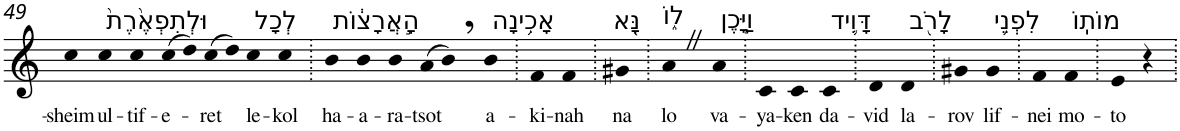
**kern	**text
*part1	*part1
*staff1	*staff1
*I"Piano	*
*I'Pno	*
!!LO:PB:g=z
*clefG2	*
*k[]	*
=49	=49
!	!LO:LY:b
4cc	-sheim
!LO:TX:a:t=וּלְתִפְאֶ֙רֶת֙	!
!	!LO:LY:b
4cc	ul-
!	!LO:LY:b
4cc	-tif-
!	!LO:LY:b
(>8cc	-e-
8dd)	.
!	!LO:LY:b
(>8cc	-ret
8dd)	.
!LO:TX:a:t=לְכָל	!
!	!LO:LY:b
4cc	le-
!	!LO:LY:b
4cc	-kol
=50.	=50.
!LO:TX:a:t=הָ֣אֲרָצ֔וֹת	!
!	!LO:LY:b
4b	ha-
!	!LO:LY:b
4b	-a-
!	!LO:LY:b
4b	-ra-
!	!LO:LY:b
(>8a	-tsot
8b,)	.
!LO:TX:a:t=אָכִ֥ינָה	!
!	!LO:LY:b
4b	a-
=51.	=51.
!	!LO:LY:b
4f	-ki-
!	!LO:LY:b
4f	-nah
=52.	=52.
!LO:TX:a:t=נָּ֖א	!
!	!LO:LY:b
4g#X	na
=53.	=53.
!LO:TX:a:t=ל֑וֹ	!
!	!LO:LY:b
4aZ	lo
!LO:TX:a:t=וַיָּ֧כֶן	!
!	!LO:LY:b
4a	va-
=54.	=54.
!	!LO:LY:b
4c	-ya-
!	!LO:LY:b
4c	-ken
!LO:TX:a:t=דָּוִ֛יד	!
!	!LO:LY:b
4c	da-
=55.	=55.
!	!LO:LY:b
4d	-vid
!LO:TX:a:t=לָרֹ֖ב	!
!	!LO:LY:b
4d	la-
=56.	=56.
!	!LO:LY:b
4g#X	-rov
!LO:TX:a:t=לִפְנֵ֥י	!
!	!LO:LY:b
4g#	lif-
=57.	=57.
!	!LO:LY:b
4f	-nei
!LO:TX:a:t=מוֹתֽוֹ	!
!	!LO:LY:b
4f	mo-
=58.	=58.
!	!LO:LY:b
4e	-to
4r	.
=.	=.
*-	*-
